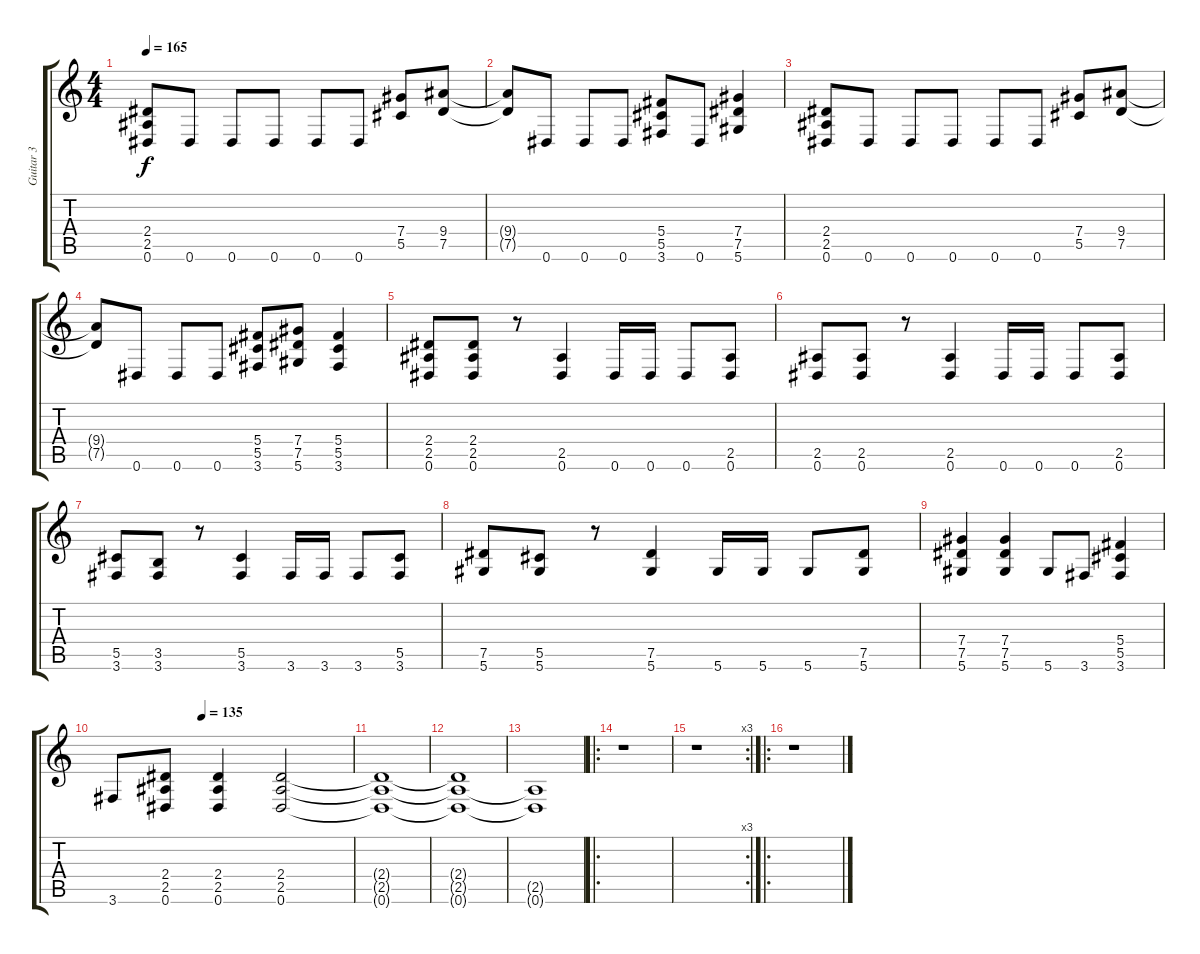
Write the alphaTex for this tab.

\track ("Guitar 3" "Guitar 3") {instrument distortionguitar}
\staff {score tabs}
\tuning (Eb4 Bb3 Gb3 Db3 Ab2 Eb2) {hide}
\ts (4 4)
\tempo 165
\clef g2
\ks c
(2.4 2.5 0.6).8{dy f} 0.6.8 0.6.8 0.6.8 0.6.8 0.6.8 (7.4 5.5).8 (9.4 7.5).8 |
(9.4{t} 7.5{t}).8 0.6.8 0.6.8 0.6.8 (5.4 5.5 3.6).8 0.6.8 (7.4 7.5 5.6).4 |
(2.4 2.5 0.6).8 0.6.8 0.6.8 0.6.8 0.6.8 0.6.8 (7.4 5.5).8 (9.4 7.5).8 |
(9.4{t} 7.5{t}).8 0.6.8 0.6.8 0.6.8 (5.4 5.5 3.6).8 (7.4 7.5 5.6).8 (5.4 5.5 3.6).4 |
(2.4 2.5 0.6).8 (2.4 2.5 0.6).8 r.8 (2.5 0.6).4 0.6.16 0.6.16 0.6.8 (2.5 0.6).8 |
(2.5 0.6).8 (2.5 0.6).8 r.8 (2.5 0.6).4 0.6.16 0.6.16 0.6.8 (2.5 0.6).8 |
(5.5 3.6).8 (3.5 3.6).8 r.8 (5.5 3.6).4 3.6.16 3.6.16 3.6.8 (5.5 3.6).8 |
(7.5 5.6).8 (5.5 5.6).8 r.8 (7.5 5.6).4 5.6.16 5.6.16 5.6.8 (7.5 5.6).8 |
(7.4 7.5 5.6).4 (7.4 7.5 5.6).4 5.6.8 3.6.8 (5.4 5.5 3.6).4 |
\tempo (135 0.375)
3.6.8 (2.4 2.5 0.6).8 (2.4 2.5 0.6).4 (2.4 2.5 0.6).2 |
(2.4{t} 2.5{t} 0.6{t}).1 |
(2.4{t} 2.5{t} 0.6{t}).1{volume 9} |
(2.5{t} 0.6{t}).1 |
\ro
r.1 |
\rc 3
r.1 |
\ro
r.1
